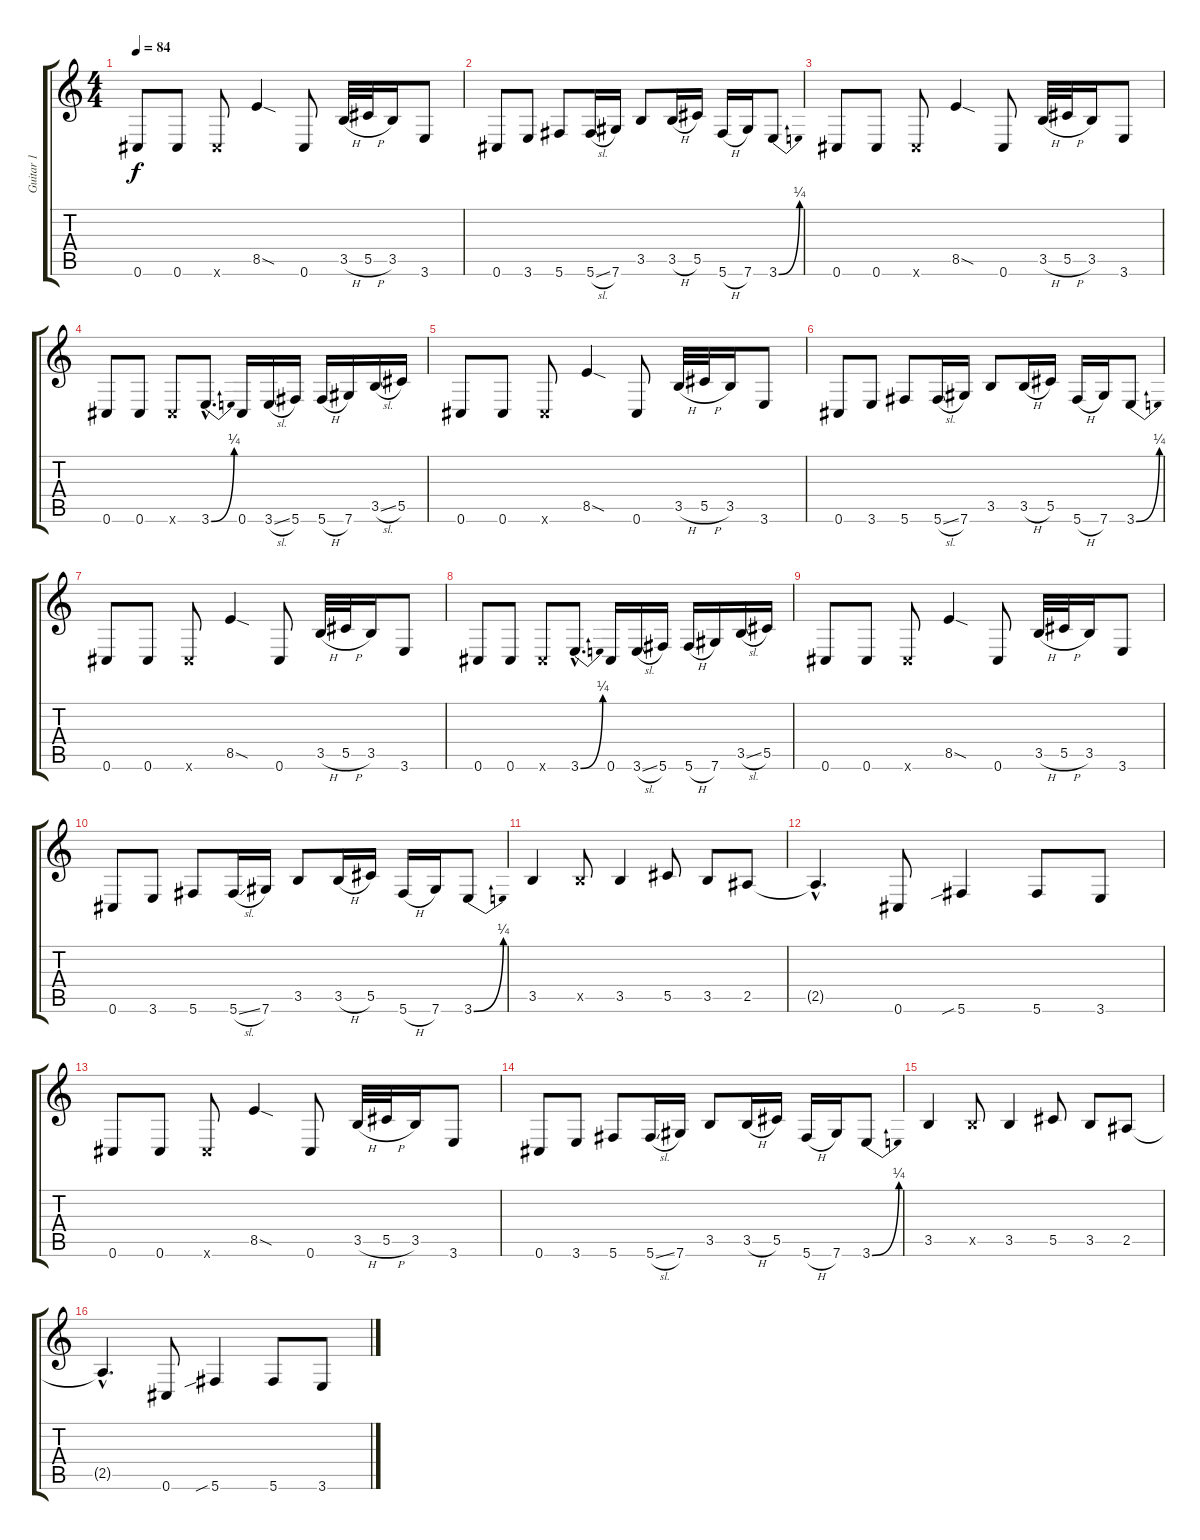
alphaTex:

\track ("Guitar 1" "Guitar 1") {instrument acousticguitarsteel}
\staff {score tabs}
\tuning (Eb4 Bb3 Gb3 Db3 Ab2 Db2) {hide}
\ts (4 4)
\tempo 84
\clef g2
\ks c
0.6.8{dy f} 0.6.8 0.6{x}.8 8.5{sod}.4 0.6.8 3.5{h}.32 5.5{h}.32 3.5.16 3.6.8 |
0.6.8 3.6.8 5.6.8 5.6{sl}.16 7.6.16 3.5.8 3.5{h}.16 5.5.16 5.6{h}.16 7.6.16 3.6{be (bend 0 0 60 1)}.8 |
0.6.8 0.6.8 0.6{x}.8 8.5{sod}.4 0.6.8 3.5{h}.32 5.5{h}.32 3.5.16 3.6.8 |
0.6.8 0.6.8 0.6{x}.8 3.6{be (bend 0 0 60 1) hac}.8{d} 0.6.16 3.6{sl}.16 5.6.16 5.6{h}.16 7.6.16 3.5{sl}.16 5.5.16 |
0.6.8 0.6.8 0.6{x}.8 8.5{sod}.4 0.6.8 3.5{h}.32 5.5{h}.32 3.5.16 3.6.8 |
0.6.8 3.6.8 5.6.8 5.6{sl}.16 7.6.16 3.5.8 3.5{h}.16 5.5.16 5.6{h}.16 7.6.16 3.6{be (bend 0 0 60 1)}.8 |
0.6.8 0.6.8 0.6{x}.8 8.5{sod}.4 0.6.8 3.5{h}.32 5.5{h}.32 3.5.16 3.6.8 |
0.6.8 0.6.8 0.6{x}.8 3.6{be (bend 0 0 60 1) hac}.8{d} 0.6.16 3.6{sl}.16 5.6.16 5.6{h}.16 7.6.16 3.5{sl}.16 5.5.16 |
0.6.8 0.6.8 0.6{x}.8 8.5{sod}.4 0.6.8 3.5{h}.32 5.5{h}.32 3.5.16 3.6.8 |
0.6.8 3.6.8 5.6.8 5.6{sl}.16 7.6.16 3.5.8 3.5{h}.16 5.5.16 5.6{h}.16 7.6.16 3.6{be (bend 0 0 60 1)}.8 |
3.5.4 3.5{x}.8 3.5.4 5.5.8 3.5.8 2.5.8 |
2.5{hac t}.4{d} 0.6.8 5.6{sib}.4 5.6.8 3.6.8 |
0.6.8 0.6.8 0.6{x}.8 8.5{sod}.4 0.6.8 3.5{h}.32 5.5{h}.32 3.5.16 3.6.8 |
0.6.8 3.6.8 5.6.8 5.6{sl}.16 7.6.16 3.5.8 3.5{h}.16 5.5.16 5.6{h}.16 7.6.16 3.6{be (bend 0 0 60 1)}.8 |
3.5.4 3.5{x}.8 3.5.4 5.5.8 3.5.8 2.5.8 |
2.5{hac t}.4{d} 0.6.8 5.6{sib}.4 5.6.8 3.6.8
